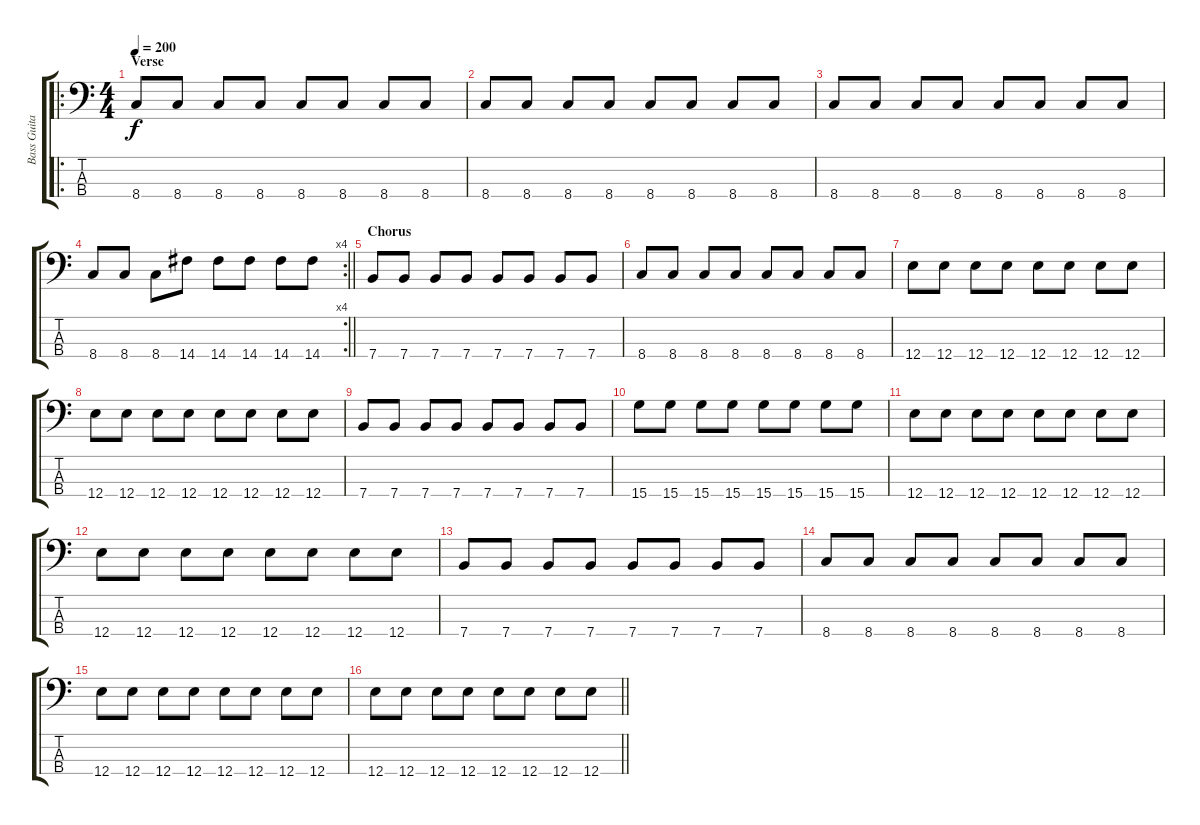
\track ("Bass Guitar - Dominic" "Bass Guita") {instrument electricbassfinger}
\staff {score tabs}
\tuning (G2 D2 A1 E1) {hide}
\ro
\ts (4 4)
\section ("" "Verse")
\tempo 200
\clef f4
\ks c
8.4.8{dy f} 8.4.8 8.4.8 8.4.8 8.4.8 8.4.8 8.4.8 8.4.8 |
8.4.8 8.4.8 8.4.8 8.4.8 8.4.8 8.4.8 8.4.8 8.4.8 |
8.4.8 8.4.8 8.4.8 8.4.8 8.4.8 8.4.8 8.4.8 8.4.8 |
\rc 4
\barLineRight lightlight
8.4.8 8.4.8 8.4.8 14.4.8 14.4.8 14.4.8 14.4.8 14.4.8 |
\section ("" "Chorus")
7.4.8 7.4.8 7.4.8 7.4.8 7.4.8 7.4.8 7.4.8 7.4.8 |
8.4.8 8.4.8 8.4.8 8.4.8 8.4.8 8.4.8 8.4.8 8.4.8 |
12.4.8 12.4.8 12.4.8 12.4.8 12.4.8 12.4.8 12.4.8 12.4.8 |
12.4.8 12.4.8 12.4.8 12.4.8 12.4.8 12.4.8 12.4.8 12.4.8 |
7.4.8 7.4.8 7.4.8 7.4.8 7.4.8 7.4.8 7.4.8 7.4.8 |
15.4.8 15.4.8 15.4.8 15.4.8 15.4.8 15.4.8 15.4.8 15.4.8 |
12.4.8 12.4.8 12.4.8 12.4.8 12.4.8 12.4.8 12.4.8 12.4.8 |
12.4.8 12.4.8 12.4.8 12.4.8 12.4.8 12.4.8 12.4.8 12.4.8 |
7.4.8 7.4.8 7.4.8 7.4.8 7.4.8 7.4.8 7.4.8 7.4.8 |
8.4.8 8.4.8 8.4.8 8.4.8 8.4.8 8.4.8 8.4.8 8.4.8 |
12.4.8 12.4.8 12.4.8 12.4.8 12.4.8 12.4.8 12.4.8 12.4.8 |
\barLineRight lightlight
12.4.8 12.4.8 12.4.8 12.4.8 12.4.8 12.4.8 12.4.8 12.4.8
